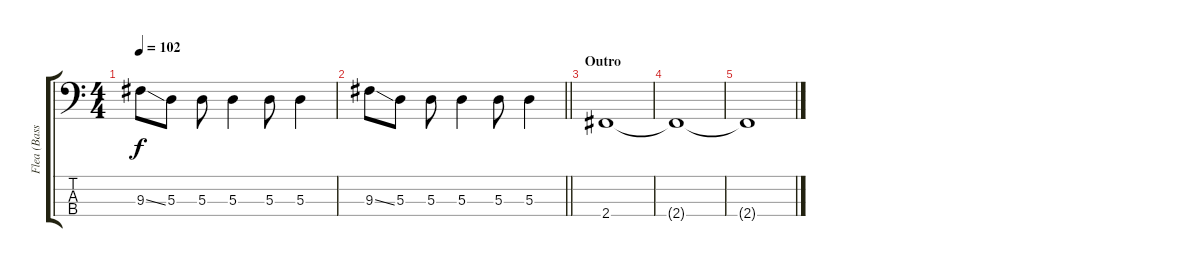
\track ("Flea (Bass)" "Flea (Bass") {instrument electricbassfinger}
\staff {score tabs}
\tuning (G2 D2 A1 E1) {hide}
\ts (4 4)
\tempo 102
\clef f4
\ks c
9.3{ss}.8{dy f} 5.3.8 5.3.8 5.3.4 5.3.8 5.3.4 |
\barLineRight lightlight
9.3{ss}.8 5.3.8 5.3.8 5.3.4 5.3.8 5.3.4 |
\section ("" "Outro")
2.4.1 |
2.4{t}.1 |
2.4{t}.1
